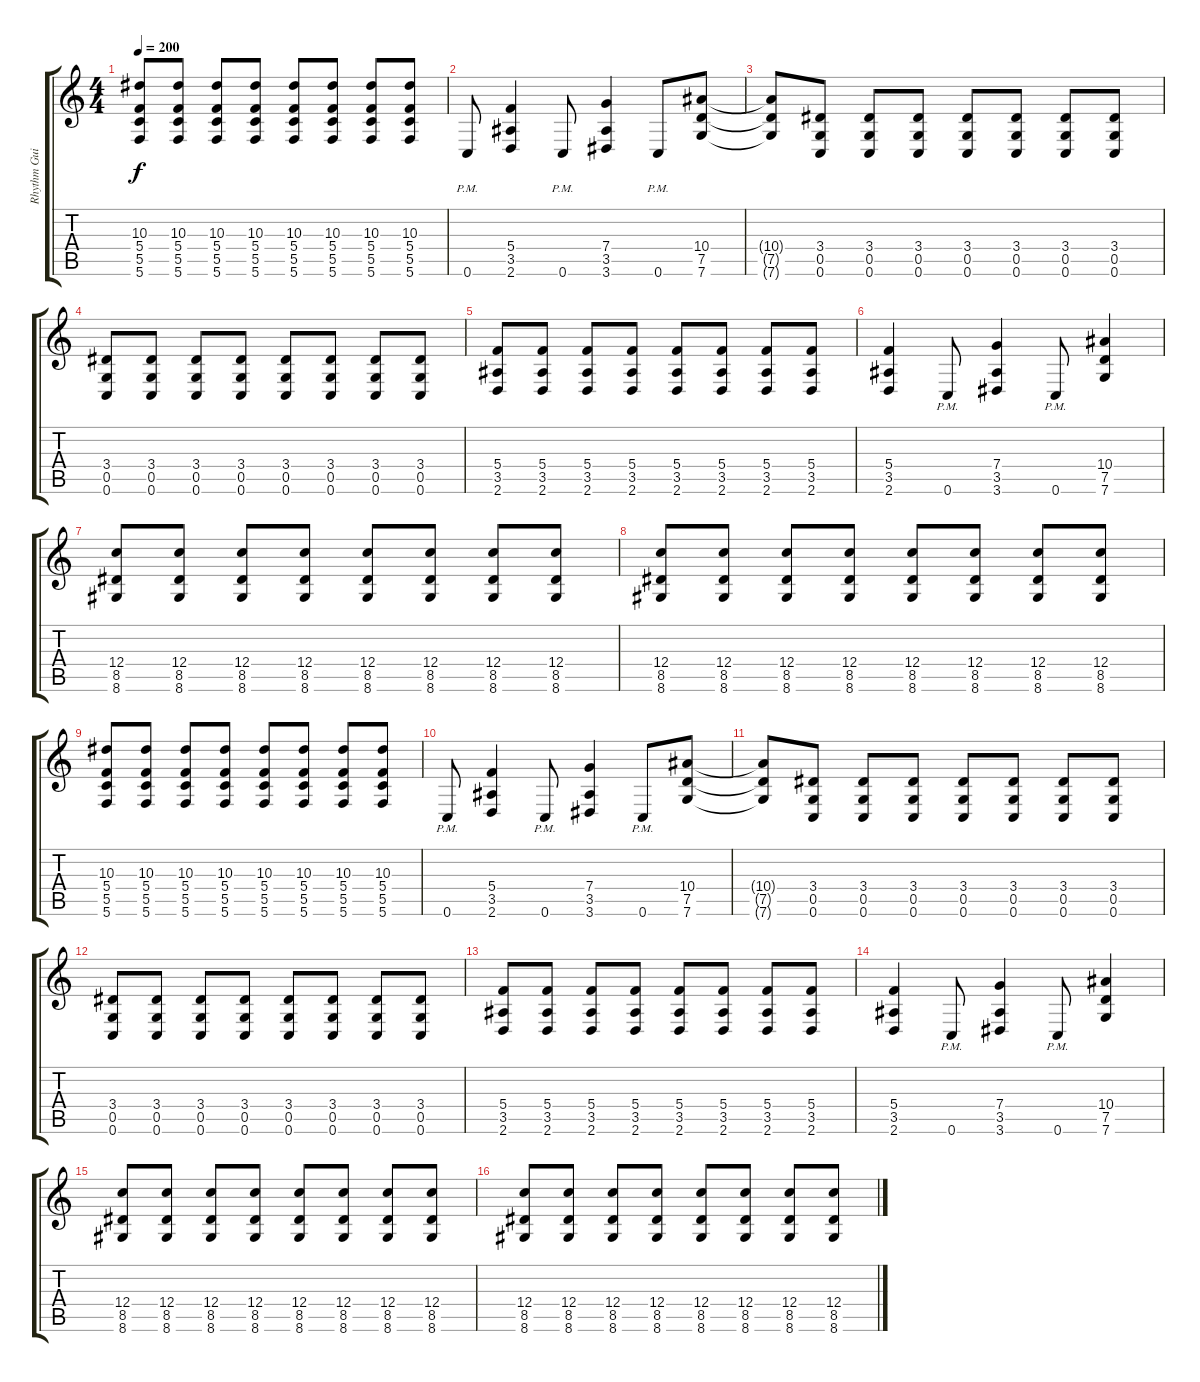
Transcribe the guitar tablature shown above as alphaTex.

\track ("Rhythm Guitar" "Rhythm Gui") {instrument overdrivenguitar}
\staff {score tabs}
\tuning (D4 A3 F3 C3 G2 C2) {hide}
\ts (4 4)
\tempo 200
\clef g2
\ks c
(10.3 5.4 5.5 5.6).8{dy f} (10.3 5.4 5.5 5.6).8 (10.3 5.4 5.5 5.6).8 (10.3 5.4 5.5 5.6).8 (10.3 5.4 5.5 5.6).8 (10.3 5.4 5.5 5.6).8 (10.3 5.4 5.5 5.6).8 (10.3 5.4 5.5 5.6).8 |
0.6{pm}.8 (5.4 3.5 2.6).4 0.6{pm}.8 (7.4 3.5 3.6).4 0.6{pm}.8 (10.4 7.5 7.6).8 |
(10.4{t} 7.5{t} 7.6{t}).8 (3.4 0.5 0.6).8 (3.4 0.5 0.6).8 (3.4 0.5 0.6).8 (3.4 0.5 0.6).8 (3.4 0.5 0.6).8 (3.4 0.5 0.6).8 (3.4 0.5 0.6).8 |
(3.4 0.5 0.6).8 (3.4 0.5 0.6).8 (3.4 0.5 0.6).8 (3.4 0.5 0.6).8 (3.4 0.5 0.6).8 (3.4 0.5 0.6).8 (3.4 0.5 0.6).8 (3.4 0.5 0.6).8 |
(5.4 3.5 2.6).8 (5.4 3.5 2.6).8 (5.4 3.5 2.6).8 (5.4 3.5 2.6).8 (5.4 3.5 2.6).8 (5.4 3.5 2.6).8 (5.4 3.5 2.6).8 (5.4 3.5 2.6).8 |
(5.4 3.5 2.6).4 0.6{pm}.8 (7.4 3.5 3.6).4 0.6{pm}.8 (10.4 7.5 7.6).4 |
(12.4 8.5 8.6).8 (12.4 8.5 8.6).8 (12.4 8.5 8.6).8 (12.4 8.5 8.6).8 (12.4 8.5 8.6).8 (12.4 8.5 8.6).8 (12.4 8.5 8.6).8 (12.4 8.5 8.6).8 |
(12.4 8.5 8.6).8 (12.4 8.5 8.6).8 (12.4 8.5 8.6).8 (12.4 8.5 8.6).8 (12.4 8.5 8.6).8 (12.4 8.5 8.6).8 (12.4 8.5 8.6).8 (12.4 8.5 8.6).8 |
(10.3 5.4 5.5 5.6).8 (10.3 5.4 5.5 5.6).8 (10.3 5.4 5.5 5.6).8 (10.3 5.4 5.5 5.6).8 (10.3 5.4 5.5 5.6).8 (10.3 5.4 5.5 5.6).8 (10.3 5.4 5.5 5.6).8 (10.3 5.4 5.5 5.6).8 |
0.6{pm}.8 (5.4 3.5 2.6).4 0.6{pm}.8 (7.4 3.5 3.6).4 0.6{pm}.8 (10.4 7.5 7.6).8 |
(10.4{t} 7.5{t} 7.6{t}).8 (3.4 0.5 0.6).8 (3.4 0.5 0.6).8 (3.4 0.5 0.6).8 (3.4 0.5 0.6).8 (3.4 0.5 0.6).8 (3.4 0.5 0.6).8 (3.4 0.5 0.6).8 |
(3.4 0.5 0.6).8 (3.4 0.5 0.6).8 (3.4 0.5 0.6).8 (3.4 0.5 0.6).8 (3.4 0.5 0.6).8 (3.4 0.5 0.6).8 (3.4 0.5 0.6).8 (3.4 0.5 0.6).8 |
(5.4 3.5 2.6).8 (5.4 3.5 2.6).8 (5.4 3.5 2.6).8 (5.4 3.5 2.6).8 (5.4 3.5 2.6).8 (5.4 3.5 2.6).8 (5.4 3.5 2.6).8 (5.4 3.5 2.6).8 |
(5.4 3.5 2.6).4 0.6{pm}.8 (7.4 3.5 3.6).4 0.6{pm}.8 (10.4 7.5 7.6).4 |
(12.4 8.5 8.6).8 (12.4 8.5 8.6).8 (12.4 8.5 8.6).8 (12.4 8.5 8.6).8 (12.4 8.5 8.6).8 (12.4 8.5 8.6).8 (12.4 8.5 8.6).8 (12.4 8.5 8.6).8 |
(12.4 8.5 8.6).8 (12.4 8.5 8.6).8 (12.4 8.5 8.6).8 (12.4 8.5 8.6).8 (12.4 8.5 8.6).8 (12.4 8.5 8.6).8 (12.4 8.5 8.6).8 (12.4 8.5 8.6).8
